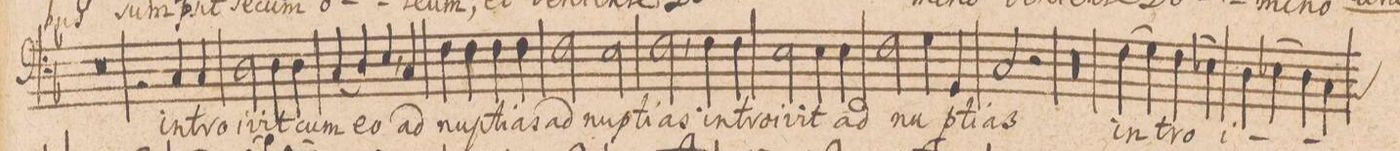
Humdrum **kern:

**kern	**text
*I"BASSVS.	*
*clefF4	*
*k[b-]	*
*met(C|)	*
0r	.
=45-	=45-
2rBB	.
4C/	in-
4C/	-tro-
2D\	-i-
4D\	-vit
4D\	cum
=46-	=46-
(<4C/	e-
4D/)	.
4E,/	-o
4C/	ad
4F\	nu-
4F\	-pti-
4F\	-as
4F\	ad
=47-	=47-
2F\	nu-
2E\	-pti-
2F,\	-as
4F\	in-
4F\	-tro-
=48-	=48-
2E\	-i-
4E\	-vit
4E\	ad
2F\	nu-
4G\	.
4GG/	-pti-
=49-	=49-
2C/	-as
2r	.
00r	.
=50-	=50-
=51-	=51-
(>4F\	in-
4G\)	.
(>4F\	-tro-
4E-X\)	.
=52-	=52-
4D\	-i-
(>4E-X\	.
4D\)	.
*custos:BB-	*
4C\	.
*-	*-
